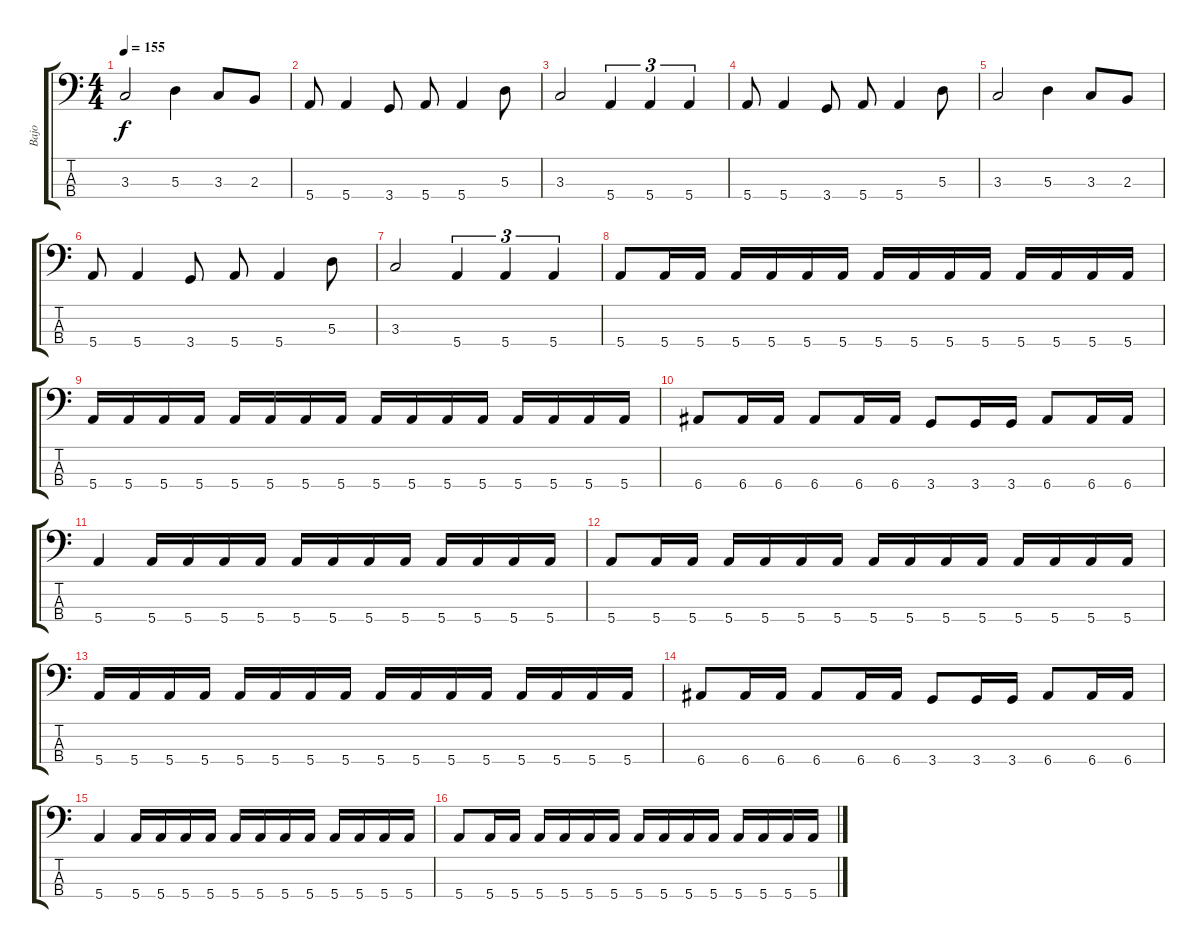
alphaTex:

\track ("Bajo" "Bajo") {instrument electricbasspick}
\staff {score tabs}
\tuning (G2 D2 A1 E1) {hide}
\ts (4 4)
\tempo 155
\clef f4
\ks c
3.3.2{dy f} 5.3.4 3.3.8 2.3.8 |
5.4.8 5.4.4 3.4.8 5.4.8 5.4.4 5.3.8 |
3.3.2 5.4.4{tu (3 2)} 5.4.4{tu (3 2)} 5.4.4{tu (3 2)} |
5.4.8 5.4.4 3.4.8 5.4.8 5.4.4 5.3.8 |
3.3.2 5.3.4 3.3.8 2.3.8 |
5.4.8 5.4.4 3.4.8 5.4.8 5.4.4 5.3.8 |
3.3.2 5.4.4{tu (3 2)} 5.4.4{tu (3 2)} 5.4.4{tu (3 2)} |
5.4.8 5.4.16 5.4.16 5.4.16 5.4.16 5.4.16 5.4.16 5.4.16 5.4.16 5.4.16 5.4.16 5.4.16 5.4.16 5.4.16 5.4.16 |
5.4.16 5.4.16 5.4.16 5.4.16 5.4.16 5.4.16 5.4.16 5.4.16 5.4.16 5.4.16 5.4.16 5.4.16 5.4.16 5.4.16 5.4.16 5.4.16 |
6.4.8 6.4.16 6.4.16 6.4.8 6.4.16 6.4.16 3.4.8 3.4.16 3.4.16 6.4.8 6.4.16 6.4.16 |
5.4.4 5.4.16 5.4.16 5.4.16 5.4.16 5.4.16 5.4.16 5.4.16 5.4.16 5.4.16 5.4.16 5.4.16 5.4.16 |
5.4.8 5.4.16 5.4.16 5.4.16 5.4.16 5.4.16 5.4.16 5.4.16 5.4.16 5.4.16 5.4.16 5.4.16 5.4.16 5.4.16 5.4.16 |
5.4.16 5.4.16 5.4.16 5.4.16 5.4.16 5.4.16 5.4.16 5.4.16 5.4.16 5.4.16 5.4.16 5.4.16 5.4.16 5.4.16 5.4.16 5.4.16 |
6.4.8 6.4.16 6.4.16 6.4.8 6.4.16 6.4.16 3.4.8 3.4.16 3.4.16 6.4.8 6.4.16 6.4.16 |
5.4.4 5.4.16 5.4.16 5.4.16 5.4.16 5.4.16 5.4.16 5.4.16 5.4.16 5.4.16 5.4.16 5.4.16 5.4.16 |
5.4.8 5.4.16 5.4.16 5.4.16 5.4.16 5.4.16 5.4.16 5.4.16 5.4.16 5.4.16 5.4.16 5.4.16 5.4.16 5.4.16 5.4.16
